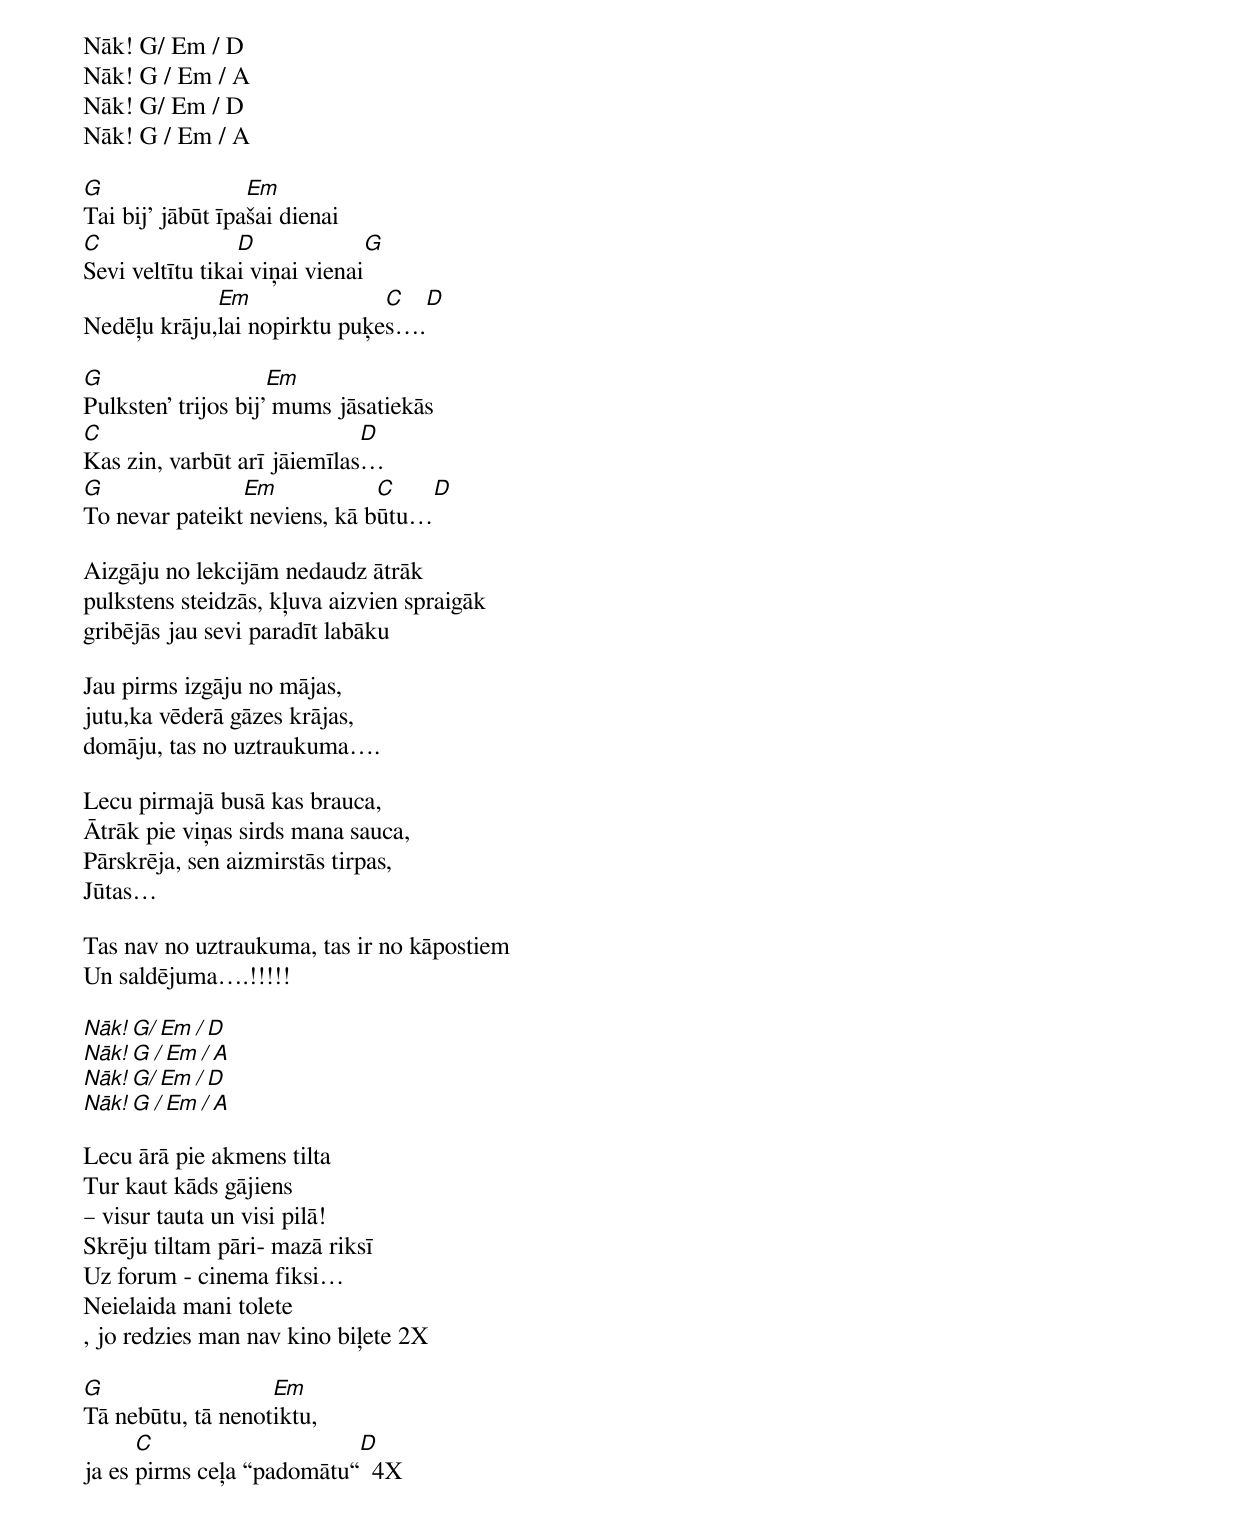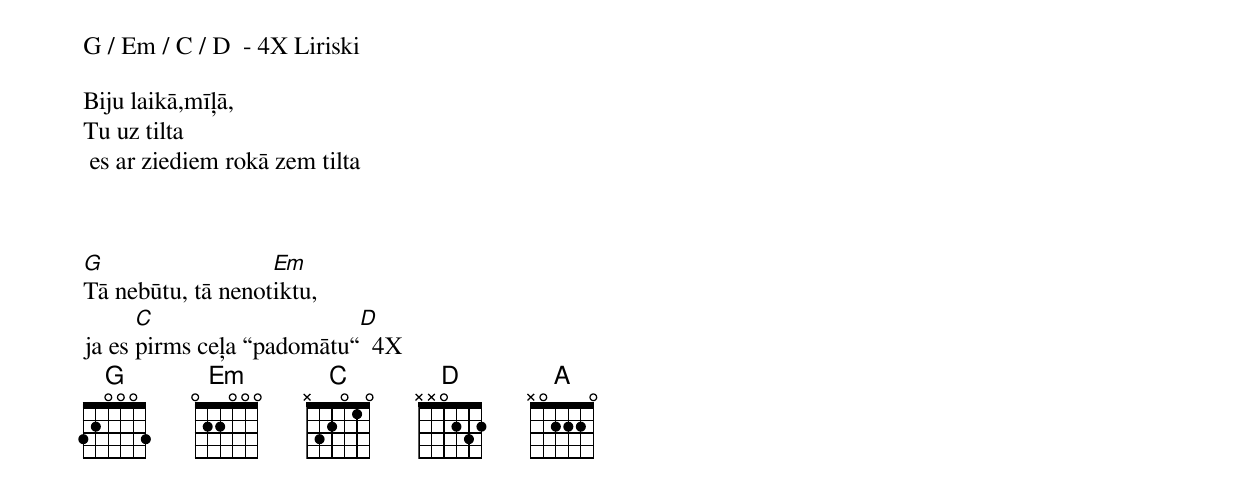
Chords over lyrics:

Nāk! G/ Em / D
Nāk! G / Em / A
Nāk! G/ Em / D
Nāk! G / Em / A

G                 Em
Tai bij’ jābūt īpašai dienai
C                D              G
Sevi veltītu tikai viņai vienai
             Em               C      D
Nedēļu krāju,lai nopirktu puķes….

G                    Em
Pulksten' trijos bij’ mums jāsatiekās
C                            D
Kas zin, varbūt arī jāiemīlas…
G               Em            C      D
To nevar pateikt neviens, kā būtu…

Aizgāju no lekcijām nedaudz ātrāk
pulkstens steidzās, kļuva aizvien spraigāk
gribējās jau sevi paradīt labāku

Jau pirms izgāju no mājas,
jutu,ka vēderā gāzes krājas,
domāju, tas no uztraukuma….

Lecu pirmajā busā kas brauca,
Ātrāk pie viņas sirds mana sauca,
Pārskrēja, sen aizmirstās tirpas,
Jūtas…

Tas nav no uztraukuma, tas ir no kāpostiem
Un saldējuma….!!!!!

Nāk! G/ Em / D
Nāk! G / Em / A
Nāk! G/ Em / D
Nāk! G / Em / A

Lecu ārā pie akmens tilta
Tur kaut kāds gājiens
– visur tauta un visi pilā!
Skrēju tiltam pāri- mazā riksī
Uz forum - cinema fiksi…
Neielaida mani tolete
, jo redzies man nav kino biļete 2X

G                  Em
Tā nebūtu, tā nenotiktu,
      C                    D
ja es pirms ceļa “padomātu“  4X

G / Em / C / D  - 4X Liriski

Biju laikā,mīļā,
Tu uz tilta
 es ar ziediem rokā zem tilta



G                  Em
Tā nebūtu, tā nenotiktu,
      C                    D
ja es pirms ceļa “padomātu“  4X
